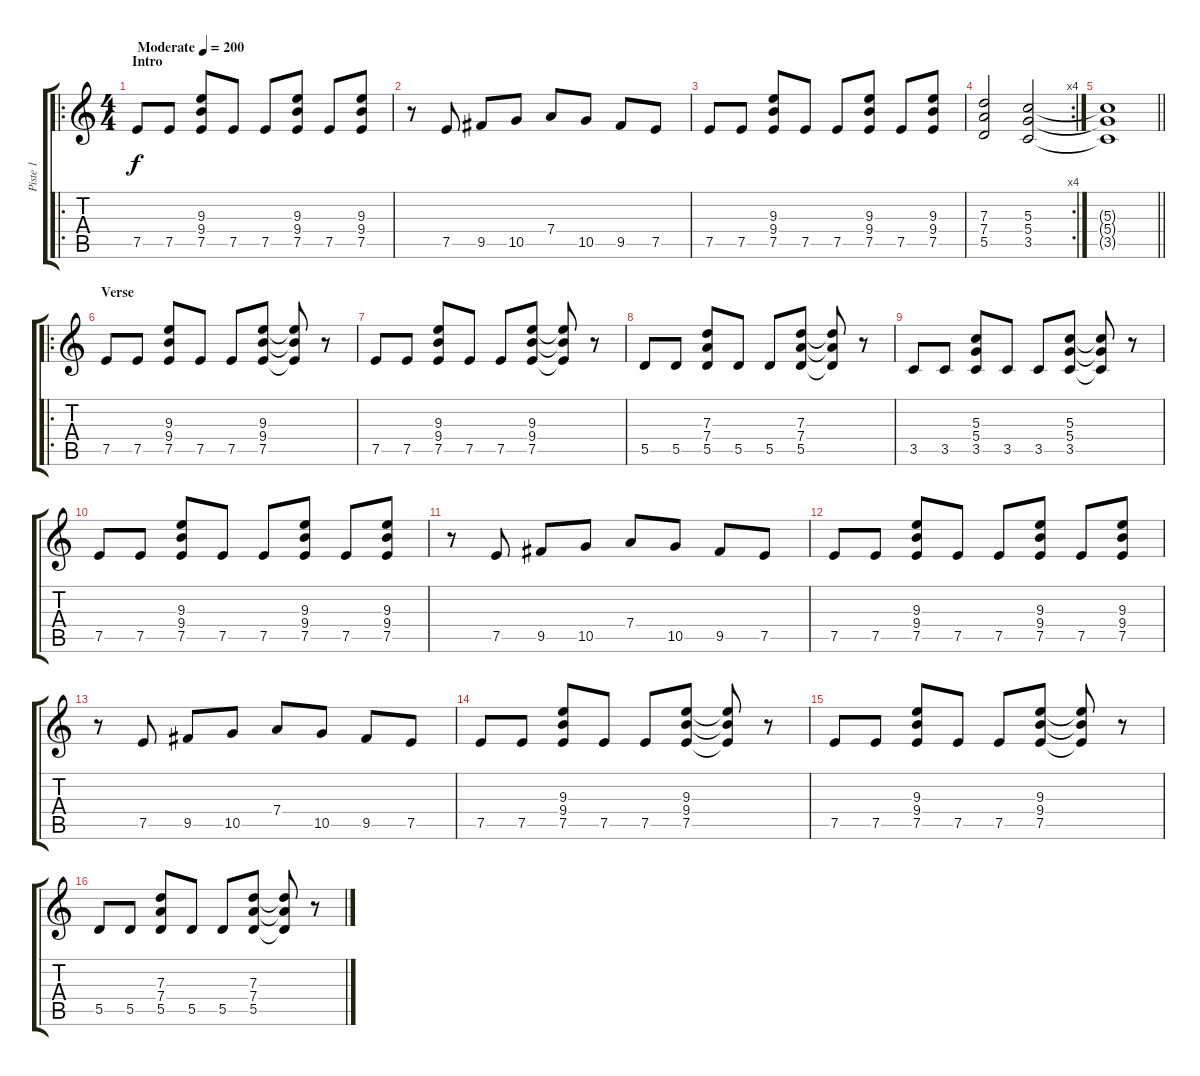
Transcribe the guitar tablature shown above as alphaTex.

\track ("Piste 1" "Piste 1") {instrument distortionguitar}
\staff {score tabs}
\tuning (E4 B3 G3 D3 A2 E2) {hide}
\ro
\ts (4 4)
\section ("" "Intro")
\tempo (200 "Moderate")
\clef g2
\ks c
7.5.8{dy f instrument distortionguitar} 7.5.8 (9.3 9.4 7.5).8 7.5.8 7.5.8 (9.3 9.4 7.5).8 7.5.8 (9.3 9.4 7.5).8 |
r.8 7.5.8 9.5.8 10.5.8 7.4.8 10.5.8 9.5.8 7.5.8 |
7.5.8 7.5.8 (9.3 9.4 7.5).8 7.5.8 7.5.8 (9.3 9.4 7.5).8 7.5.8 (9.3 9.4 7.5).8 |
\rc 4
(7.3 7.4 5.5).2 (5.3 5.4 3.5).2 |
\barLineRight lightlight
(5.3{t} 5.4{t} 3.5{t}).1 |
\ro
\section ("" "Verse")
7.5.8 7.5.8 (9.3 9.4 7.5).8 7.5.8 7.5.8 (9.3 9.4 7.5).8 (9.3{t} 9.4{t} 7.5{t}).8 r.8 |
7.5.8 7.5.8 (9.3 9.4 7.5).8 7.5.8 7.5.8 (9.3 9.4 7.5).8 (9.3{t} 9.4{t} 7.5{t}).8 r.8 |
5.5.8 5.5.8 (7.3 7.4 5.5).8 5.5.8 5.5.8 (7.3 7.4 5.5).8 (7.3{t} 7.4{t} 5.5{t}).8 r.8 |
3.5.8 3.5.8 (5.3 5.4 3.5).8 3.5.8 3.5.8 (5.3 5.4 3.5).8 (5.3{t} 5.4{t} 3.5{t}).8 r.8 |
7.5.8 7.5.8 (9.3 9.4 7.5).8 7.5.8 7.5.8 (9.3 9.4 7.5).8 7.5.8 (9.3 9.4 7.5).8 |
r.8 7.5.8 9.5.8 10.5.8 7.4.8 10.5.8 9.5.8 7.5.8 |
7.5.8 7.5.8 (9.3 9.4 7.5).8 7.5.8 7.5.8 (9.3 9.4 7.5).8 7.5.8 (9.3 9.4 7.5).8 |
r.8 7.5.8 9.5.8 10.5.8 7.4.8 10.5.8 9.5.8 7.5.8 |
7.5.8 7.5.8 (9.3 9.4 7.5).8 7.5.8 7.5.8 (9.3 9.4 7.5).8 (9.3{t} 9.4{t} 7.5{t}).8 r.8 |
7.5.8 7.5.8 (9.3 9.4 7.5).8 7.5.8 7.5.8 (9.3 9.4 7.5).8 (9.3{t} 9.4{t} 7.5{t}).8 r.8 |
5.5.8 5.5.8 (7.3 7.4 5.5).8 5.5.8 5.5.8 (7.3 7.4 5.5).8 (7.3{t} 7.4{t} 5.5{t}).8 r.8
